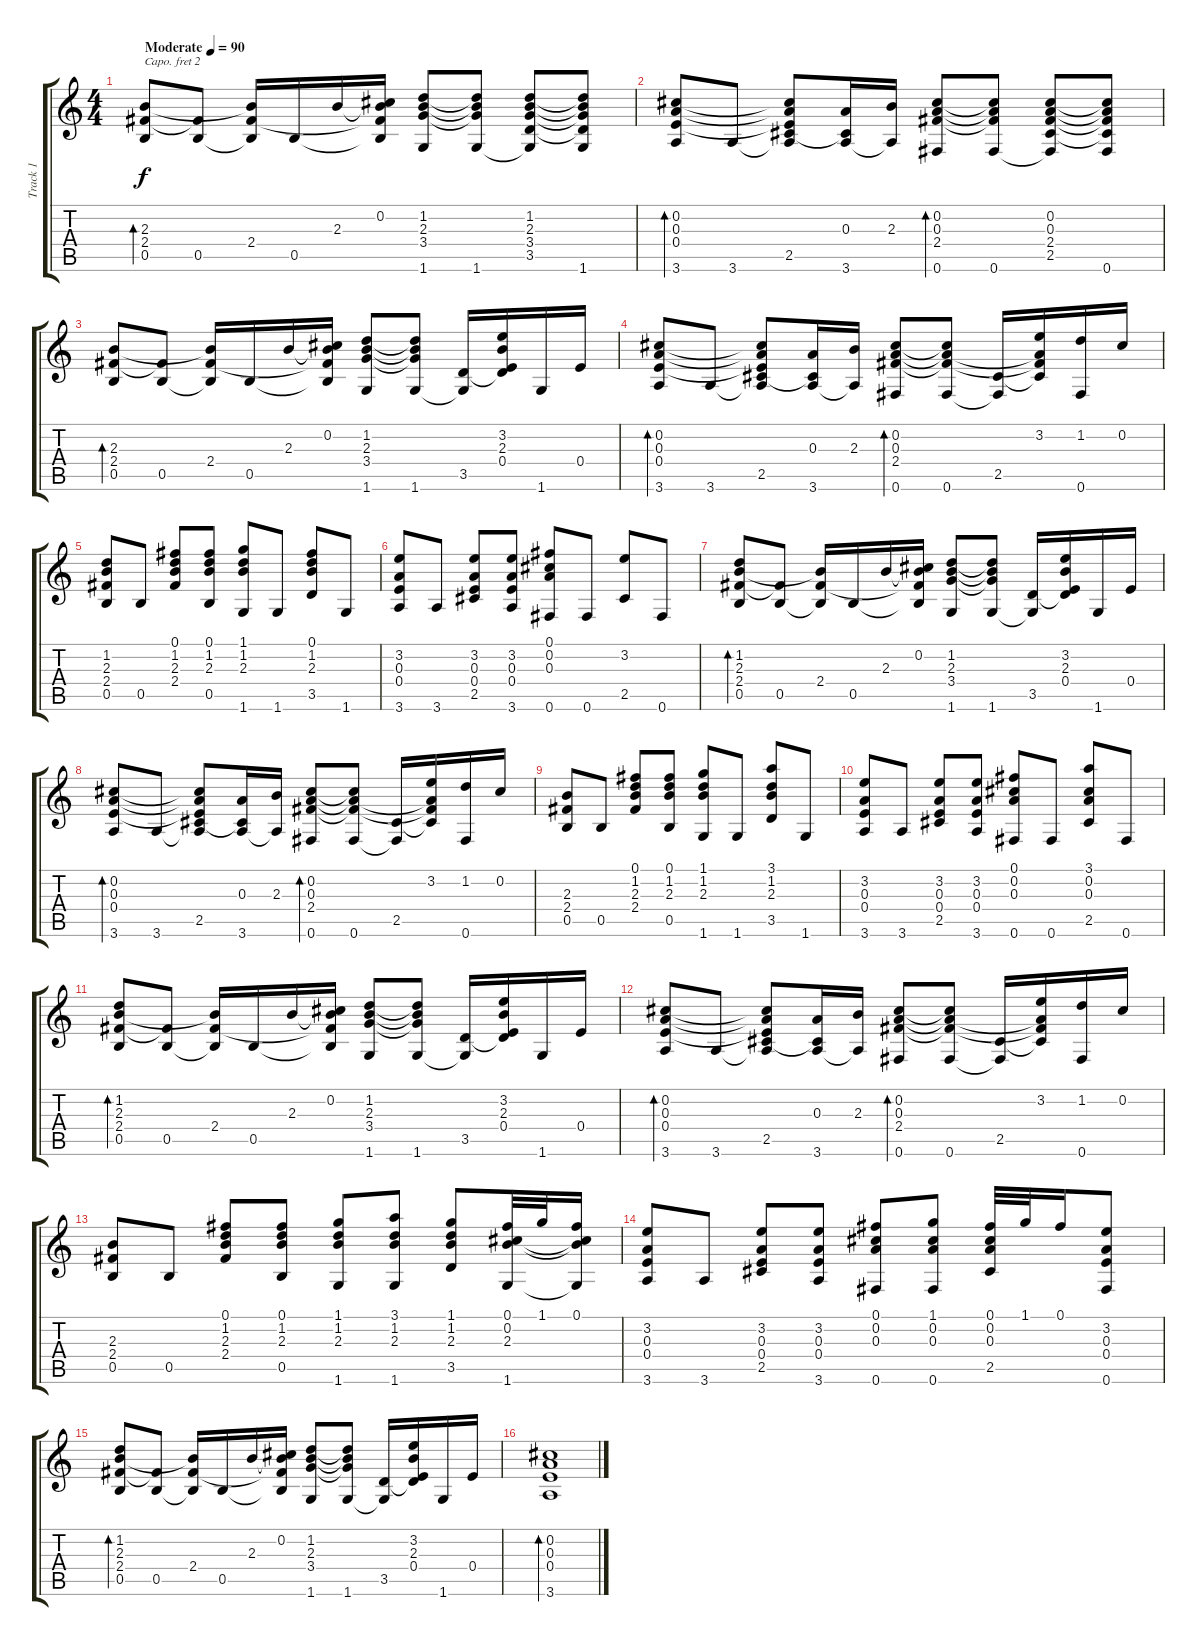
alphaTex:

\track ("Track 1" "Track 1") {instrument acousticguitarsteel}
\staff {score tabs}
\capo 2
\tuning (E4 B3 G3 D3 A2 E2) {hide}
\ts (4 4)
\tempo (90 "Moderate")
\clef g2
\ks c
(2.3 2.4 0.5).8{bd 60 dy f instrument acousticguitarsteel} (2.4{t} 0.5).8 (2.3{t} 2.4 0.5{t}).16 0.5.16 2.3.16 (0.2 2.3{t} 2.4{t} 0.5{t}).16 (1.2 2.3 3.4 1.6).8 (1.2{t} 2.3{t} 3.4{t} 1.6).8 (1.2 2.3 3.4 3.5 1.6{t}).8 (1.2{t} 2.3{t} 3.4{t} 3.5{t} 1.6).8 |
(0.2 0.3 0.4 3.6).8{bd 60} 3.6.8 (0.2{t} 0.3{t} 0.4{t} 2.5 3.6{t}).8 (0.3 2.5{t} 3.6).16 (2.3 3.6{t}).16 (0.2 0.3 2.4 0.6).8{bd 60} (0.2{t} 0.3{t} 2.4{t} 0.6).8 (0.2 0.3 2.4 2.5 0.6{t}).8 (0.2{t} 0.3{t} 2.4{t} 2.5{t} 0.6).8 |
(2.3 2.4 0.5).8{bd 60} (2.4{t} 0.5).8 (2.3{t} 2.4 0.5{t}).16 0.5.16 2.3.16 (0.2 2.3{t} 2.4{t} 0.5{t}).16 (1.2 2.3 3.4 1.6).8 (1.2{t} 2.3{t} 3.4{t} 1.6).8 (3.5 1.6{t}).16 (3.2 2.3 0.4 3.5{t}).16 1.6.16 0.4.16 |
(0.2 0.3 0.4 3.6).8{bd 60} 3.6.8 (0.2{t} 0.3{t} 0.4{t} 2.5 3.6{t}).8 (0.3 2.5{t} 3.6).16 (2.3 3.6{t}).16 (0.2 0.3 2.4 0.6).8{bd 60} (0.2{t} 0.3{t} 2.4{t} 0.6).8 (2.5 0.6{t}).16 (3.2 0.3{t} 2.4{t} 2.5{t}).16 (1.2 0.6).16 0.2.16 |
(1.2 2.3 2.4 0.5).8 0.5.8 (0.1 1.2 2.3 2.4).8 (0.1 1.2 2.3 0.5).8 (1.1 1.2 2.3 1.6).8 1.6.8 (0.1 1.2 2.3 3.5).8 1.6.8 |
(3.2 0.3 0.4 3.6).8 3.6.8 (3.2 0.3 0.4 2.5).8 (3.2 0.3 0.4 3.6).8 (0.1 0.2 0.3 0.6).8 0.6.8 (3.2 2.5).8 0.6.8 |
(1.2 2.3 2.4 0.5).8{bd 60} (2.4{t} 0.5).8 (2.3{t} 2.4 0.5{t}).16 0.5.16 2.3.16 (0.2 2.3{t} 2.4{t} 0.5{t}).16 (1.2 2.3 3.4 1.6).8 (1.2{t} 2.3{t} 3.4{t} 1.6).8 (3.5 1.6{t}).16 (3.2 2.3 0.4 3.5{t}).16 1.6.16 0.4.16 |
(0.2 0.3 0.4 3.6).8{bd 60} 3.6.8 (0.2{t} 0.3{t} 0.4{t} 2.5 3.6{t}).8 (0.3 2.5{t} 3.6).16 (2.3 3.6{t}).16 (0.2 0.3 2.4 0.6).8{bd 60} (0.2{t} 0.3{t} 2.4{t} 0.6).8 (2.5 0.6{t}).16 (3.2 0.3{t} 2.4{t} 2.5{t}).16 (1.2 0.6).16 0.2.16 |
(2.3 2.4 0.5).8 0.5.8 (0.1 1.2 2.3 2.4).8 (0.1 1.2 2.3 0.5).8 (1.1 1.2 2.3 1.6).8 1.6.8 (3.1 1.2 2.3 3.5).8 1.6.8 |
(3.2 0.3 0.4 3.6).8 3.6.8 (3.2 0.3 0.4 2.5).8 (3.2 0.3 0.4 3.6).8 (0.1 0.2 0.3 0.6).8 0.6.8 (3.1 0.2 0.3 2.5).8 0.6.8 |
(1.2 2.3 2.4 0.5).8{bd 60} (2.4{t} 0.5).8 (2.3{t} 2.4 0.5{t}).16 0.5.16 2.3.16 (0.2 2.3{t} 2.4{t} 0.5{t}).16 (1.2 2.3 3.4 1.6).8 (1.2{t} 2.3{t} 3.4{t} 1.6).8 (3.5 1.6{t}).16 (3.2 2.3 0.4 3.5{t}).16 1.6.16 0.4.16 |
(0.2 0.3 0.4 3.6).8{bd 60} 3.6.8 (0.2{t} 0.3{t} 0.4{t} 2.5 3.6{t}).8 (0.3 2.5{t} 3.6).16 (2.3 3.6{t}).16 (0.2 0.3 2.4 0.6).8{bd 60} (0.2{t} 0.3{t} 2.4{t} 0.6).8 (2.5 0.6{t}).16 (3.2 0.3{t} 2.4{t} 2.5{t}).16 (1.2 0.6).16 0.2.16 |
(2.3 2.4 0.5).8 0.5.8 (0.1 1.2 2.3 2.4).8 (0.1 1.2 2.3 0.5).8 (1.1 1.2 2.3 1.6).8 (3.1 1.2 2.3 1.6).8 (1.1 1.2 2.3 3.5).8 (0.1 0.2 2.3 1.6).32 1.1.32 (0.1 0.2{t} 2.3{t} 1.6{t}).16 |
(3.2 0.3 0.4 3.6).8 3.6.8 (3.2 0.3 0.4 2.5).8 (3.2 0.3 0.4 3.6).8 (0.1 0.2 0.3 0.6).8 (1.1 0.2 0.3 0.6).8 (0.1 0.2 0.3 2.5).32 1.1.32 0.1.16 (3.2 0.3 0.4 0.6).8 |
(1.2 2.3 2.4 0.5).8{bd 60} (2.4{t} 0.5).8 (2.3{t} 2.4 0.5{t}).16 0.5.16 2.3.16 (0.2 2.3{t} 2.4{t} 0.5{t}).16 (1.2 2.3 3.4 1.6).8 (1.2{t} 2.3{t} 3.4{t} 1.6).8 (3.5 1.6{t}).16 (3.2 2.3 0.4 3.5{t}).16 1.6.16 0.4.16 |
(0.2 0.3 0.4 3.6).1{bd 60}
